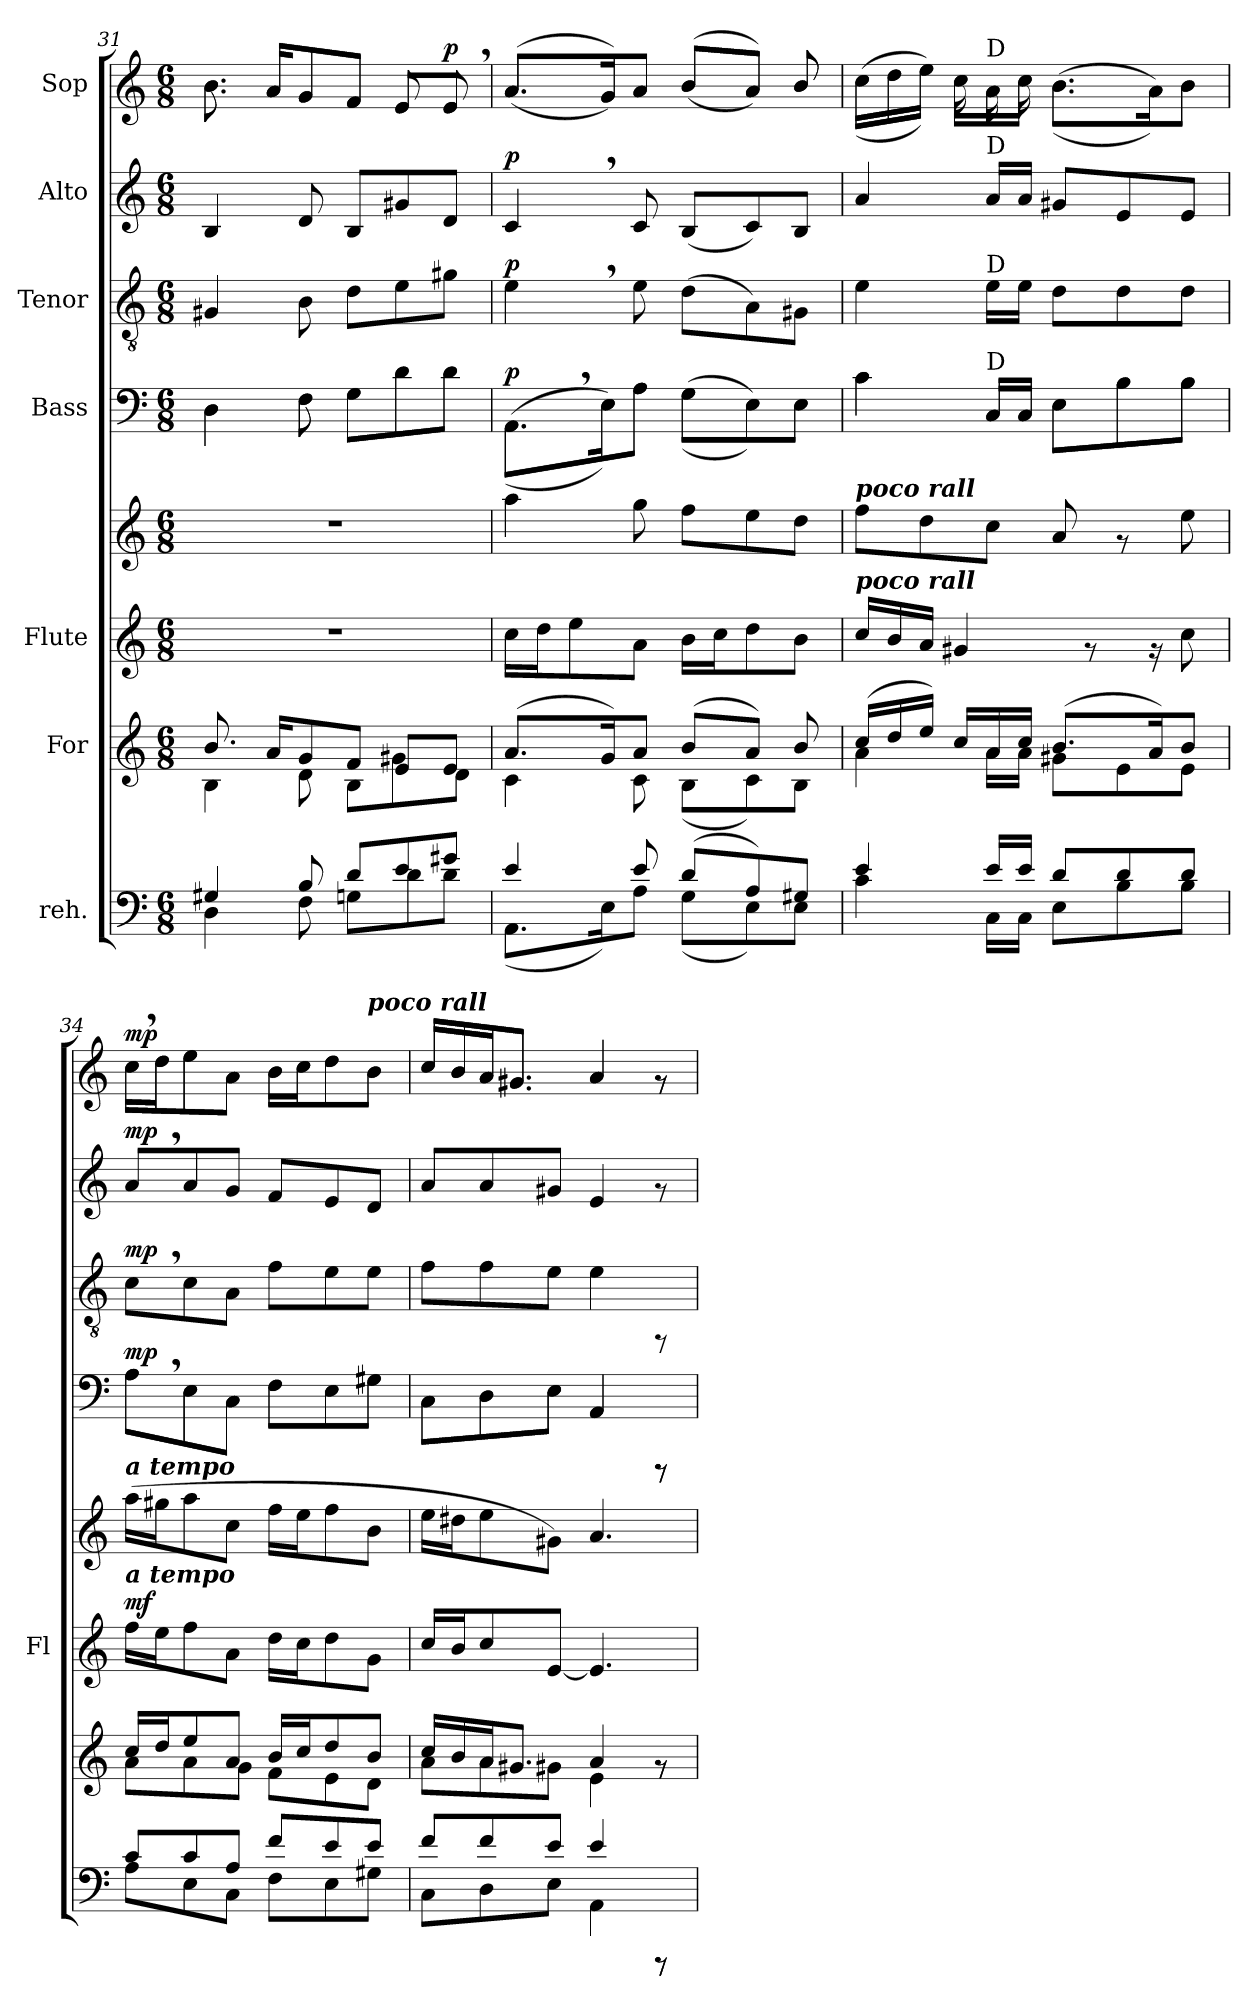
**kern	**kern	**kern	**kern	**dynam	**kern	**dynam	**kern	**dynam	**kern	**dynam	**kern	**dynam
*part7	*part6	*part5	*part5	*part5	*part4	*part4	*part3	*part3	*part2	*part2	*part1	*part1
*staff8	*staff7	*staff6	*staff5	*staff5/6	*staff4	*staff4	*staff3	*staff3	*staff2	*staff2	*staff1	*staff1
*I"reh.	*I"For	*I"Flute	*	*	*I"Bass	*	*I"Tenor	*	*I"Alto	*	*I"Sop	*
*	*	*I'Fl	*	*	*	*	*	*	*	*	*	*
*clefF4	*clefG2	*clefG2	*clefG2	*	*clefF4	*	*clefGv2	*	*clefG2	*	*clefG2	*
*M6/8	*M6/8	*M6/8	*M6/8	*	*M6/8	*	*M6/8	*	*M6/8	*	*M6/8	*
=31	=31	=31	=31	=31	=31	=31	=31	=31	=31	=31	=31	=31
*^	*^	*	*	*	*^	*	*	*	*	*	*^	*
4G#X/	4D\	8.b/	4B\	2.r	2.r	.	4D\	4D\	.	4G#X/	.	4B/	.	8.b\	8.b\	.
.	.	16a/L	.	.	.	.	.	.	.	.	.	.	.	16a/L	16a/L	.
8B/	8F\	8g/	8d\	.	.	.	8F\	8F\	.	8B\	.	8d/	.	8g/	8g/	.
8d/L	8Gn\L	8f/J	8B\L	.	.	.	8G\L	8G\L	.	8d\L	.	8B/L	.	8f/J	8f/J	.
8e/	8d\	8e/L	8g#X\	.	.	.	8d\	8d\	.	8e\	.	8g#X/	.	8e/L	8e/	.
!	!	!	!	!	!	!	!	!	!	!	!	!	!	!	!	!LO:DY:a
8g#X/J	8d\J	8e/J	8d\J	.	.	.	8d\J	8d\J	.	8g#X\J	.	8d/J	.	8e,</J	8e/	p
=32	=32	=32	=32	=32	=32	=32	=32	=32	=32	=32	=32	=32	=32	=32	=32	=32
!	!	!	!	!	!	!LO:DY:a=2	!	!	!	!	!	!	!	!	!	!
!	!	!	!	!	!	!LO:DY:n=1:b	!	!	!LO:DY:a	!	!LO:DY:a	!	!LO:DY:a	!	!	!
4e/	(>8.AA\L	(>8.a/L	4c\	16cc\L	4aa\	mp mp	(>8.AA,>\L	(>8.AA\L	p	4e,>\	p	4c,</	p	(>8.a/L	(>8.a/L	.
.	.	.	.	16dd\	.	.	.	.	.	.	.	.	.	.	.	.
.	.	.	.	8ee\	.	.	.	.	.	.	.	.	.	.	.	.
.	16E\)	16g/)	.	.	.	.	16E\)	16E\)	.	.	.	.	.	16g/)	16g/)	.
8e/	8A\J	8a/J	8c\	8a\J	8gg\	.	8A\J	8A\J	.	8e\	.	8c/	.	8a/J	8a/J	.
(>8d/L	(>8G\L	(>8b/L	(>8B\L	16b\L	8ff\L	.	(>8G\L	(>8G\L	.	(>8d\L	.	(>8B/L	.	(>8b/L	(>8b/L	.
.	.	.	.	16cc\	.	.	.	.	.	.	.	.	.	.	.	.
8A/)	8E\)	8a/J)	8c\)	8dd\	8ee\	.	8E\)	8E\)	.	8A\)	.	8c/)	.	8a/J)	8a/J)	.
8G#X/J	8E\J	8b/	8B\J	8b\J	8dd\J	.	8E\J	8E\J	.	8G#X\J	.	8B/J	.	8b/	8b/	.
=33	=33	=33	=33	=33	=33	=33	=33	=33	=33	=33	=33	=33	=33	=33	=33	=33
!	!	!	!	!	!LO:TX:a:Bi:t=poco rall	!	!	!	!	!	!	!	!	!	!	!
!	!	!	!	!LO:TX:a:Bi:t=poco rall	!	!	!	!	!	!	!	!	!	!	!	!
4e/	4c\	(>16cc/L	4a\	16cc/L	8ff\L	.	4c\	4c\	.	4e\	.	4a/	.	(>16cc\L	(>16cc\L	.
.	.	16dd/	.	16b/	.	.	.	.	.	.	.	.	.	16dd\	16dd\	.
.	.	16ee/J)	.	16a/J	8dd\	.	.	.	.	.	.	.	.	16ee\J)	16ee\J)	.
.	.	16cc/L	.	4g#X/	.	.	.	.	.	.	.	.	.	16cc\L	16cc\	.
!	!	!	!	!	!	!	!	!	!	!	!	!	!	!LO:TX:a:t=D	!	!
!	!	!	!	!	!	!	!	!	!	!	!	!LO:TX:a:t=D	!	!	!	!
!	!	!	!	!	!	!	!	!	!	!LO:TX:a:t=D	!	!	!	!	!	!
!	!	!	!	!	!	!	!LO:TX:a:t=D	!	!	!	!	!	!	!	!	!
16e/L	16C\L	16a/	16a\L	.	8cc\J	.	16C/L	16C/L	.	16e\L	.	16a/L	.	16a\	16a\	.
16e/J	16C\J	16cc/J	16a\J	.	.	.	16C/J	16C/J	.	16e\J	.	16a/J	.	16cc\J	16cc\	.
8d/L	8E\L	(>8.b/L	8g#X\L	.	8a/	.	8E\L	8E\L	.	8d\L	.	8g#X/L	.	(>8.b\L	(>8.b\L	.
.	.	.	.	8rf	.	.	.	.	.	.	.	.	.	.	.	.
8d/	8B\	.	8e\	.	8rf	.	8B\	8B\	.	8d\	.	8e/	.	.	.	.
.	.	16a/)	.	16rf	.	.	.	.	.	.	.	.	.	16a\)	16a\)	.
!	!	!	!	!	!	!LO:DY:a=2	!	!	!	!	!	!	!	!	!	!
!	!	!	!	!	!	!LO:DY:n=1:b	!	!	!	!	!	!	!	!	!	!
8d/J	8B\J	8b/J	8e\J	8cc\	8ee\	mf mf	8B\J	8B\J	.	8d\J	.	8e/J	.	8b\J	8b\J	.
=34	=34	=34	=34	=34	=34	=34	=34	=34	=34	=34	=34	=34	=34	=34	=34	=34
!	!	!	!	!	!LO:TX:a:Bi:t=a tempo	!	!	!	!	!	!	!	!	!	!	!
!	!	!	!	!LO:TX:a:Bi:t=a tempo	!	!	!	!	!	!	!	!	!	!	!	!
!	!	!	!	!	!	!LO:DY:a=2	!	!	!LO:DY:a	!	!LO:DY:a	!	!LO:DY:a	!	!	!LO:DY:a
8c/L	8A\L	16cc/L	8a\L	16ff\L	(>16aa\L	mf	8A,>\L	8A\L	mp	8c,>\L	mp	8a,</L	mp	16cc,>\L	16cc\L	mp
.	.	16dd/	.	16ee\	16gg#X\	.	.	.	.	.	.	.	.	16dd\	16dd\	.
8c/	8E\	8ee/	8a\	8ff\	8aa\	.	8E\	8E\	.	8c\	.	8a/	.	8ee\	8ee\	.
8A/J	8C\J	8a/J	8g\J	8a\J	8cc\J	.	8C\J	8C\J	.	8A\J	.	8g/J	.	8a\J	8a\J	.
8f/L	8F\L	16b/L	8f\L	16dd\L	16ff\L	.	8F\L	8F\L	.	8f\L	.	8f/L	.	16b\L	16b\L	.
.	.	16cc/	.	16cc\	16ee\	.	.	.	.	.	.	.	.	16cc\	16cc\	.
8e/	8E\	8dd/	8e\	8dd\	8ff\	.	8E\	8E\	.	8e\	.	8e/	.	8dd\	8dd\	.
!	!	!	!	!	!	!	!	!	!	!	!	!	!	!LO:TX:a:Bi:t=poco rall	!	!
8e/J	8G#X\J	8b/J	8d\J	8g\J	8b\J	.	8G#X\J	8G#X\J	.	8e\J	.	8d/J	.	8b\J	8b\J	.
=35	=35	=35	=35	=35	=35	=35	=35	=35	=35	=35	=35	=35	=35	=35	=35	=35
8f/L	8C\L	16cc/L	8a\L	16cc/L	16ee\L	.	8C\L	8C\L	.	8f\L	.	8a/L	.	16cc/L	16cc/L	.
.	.	16b/	.	16b/	16dd#X\	.	.	.	.	.	.	.	.	16b/	16b/	.
8f/	8D\	16a/	8a\	8cc/	8ee\	.	8D\	8D\	.	8f\	.	8a/	.	16a/	16a/	.
.	.	8.g#X/J	.	.	.	.	.	.	.	.	.	.	.	8.g#X/J	8.g#X/J	.
8e/J	8E\J	.	8g#X\J	[<8e/J	8g#X\J)	.	8E\J	8E\J	.	8e\J	.	8g#X/J	.	.	.	.
4e/	4AA\	4a/	4e\	4.e/]	4.a/	.	4AA/	4AA/	.	4e\	.	4e/	.	4a/	4a/	.
8rCCC	8rCCC	8rf	8rf	.	.	.	8rCCC	8rCCC	.	8rFF	.	8rf	.	8rf	8rf	.
*v	*v	*	*	*	*	*	*v	*v	*	*	*	*	*	*v	*v	*
*	*v	*v	*	*	*	*	*	*	*	*	*	*	*
=	=	=	=	=	=	=	=	=	=	=	=	=
*-	*-	*-	*-	*-	*-	*-	*-	*-	*-	*-	*-	*-
